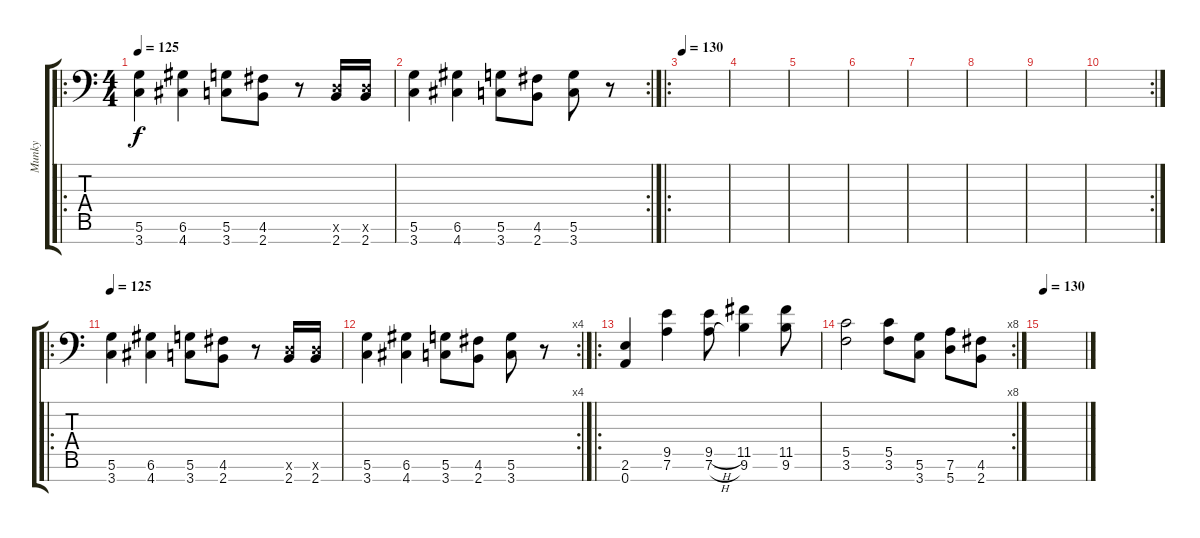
\track ("Munky" "Munky") {instrument distortionguitar}
\staff {score tabs}
\tuning (D4 A3 F3 C3 G2 D2 A1) {hide}
\ro
\ts (4 4)
\tempo 125
\clef f4
\ks c
(5.6 3.7).4{dy f} (6.6 4.7).4 (5.6 3.7).8 (4.6 2.7).8 r.8 (0.6{x} 2.7).16 (0.6{x} 2.7).16 |
\rc 2
(5.6 3.7).4 (6.6 4.7).4 (5.6 3.7).8 (4.6 2.7).8 (5.6 3.7).8 r.8 |
\ro
\tempo 130
|
|
|
|
|
|
|
\rc 2
|
\ro
\tempo 125
(5.6 3.7).4 (6.6 4.7).4 (5.6 3.7).8 (4.6 2.7).8 r.8 (0.6{x} 2.7).16 (0.6{x} 2.7).16 |
\rc 4
(5.6 3.7).4 (6.6 4.7).4 (5.6 3.7).8 (4.6 2.7).8 (5.6 3.7).8 r.8 |
\ro
(2.6 0.7).4 (9.5 7.6).4 (9.5{h} 7.6{h}).8 (11.5 9.6).4 (11.5 9.6).8 |
\rc 8
(5.5 3.6).2 (5.5 3.6).8 (5.6 3.7).8 (7.6 5.7).8 (4.6 2.7).8 |
\tempo 130
